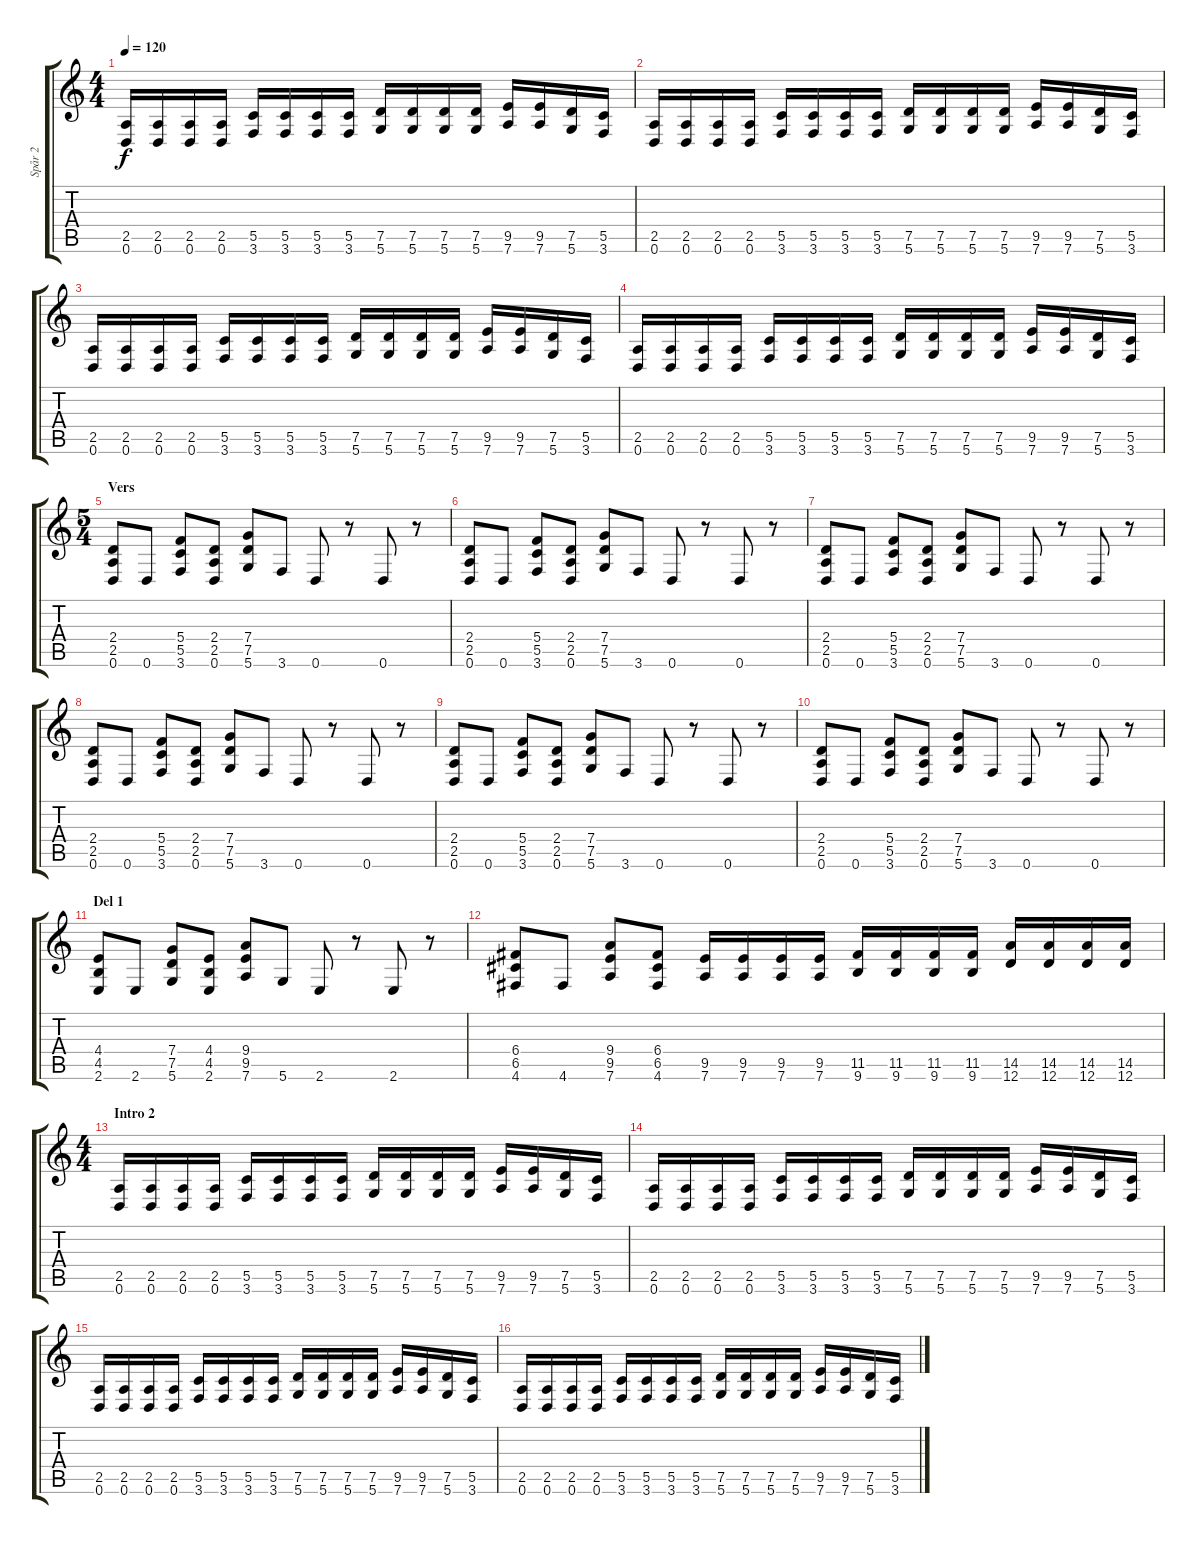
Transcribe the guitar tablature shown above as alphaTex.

\track ("Spår 2" "Spår 2") {instrument overdrivenguitar}
\staff {score tabs}
\tuning (D4 A3 F3 C3 G2 D2) {hide}
\ts (4 4)
\tempo 120
\clef g2
\ks c
(2.5 0.6).16{dy f} (2.5 0.6).16 (2.5 0.6).16 (2.5 0.6).16 (5.5 3.6).16 (5.5 3.6).16 (5.5 3.6).16 (5.5 3.6).16 (7.5 5.6).16 (7.5 5.6).16 (7.5 5.6).16 (7.5 5.6).16 (9.5 7.6).16 (9.5 7.6).16 (7.5 5.6).16 (5.5 3.6).16 |
(2.5 0.6).16 (2.5 0.6).16 (2.5 0.6).16 (2.5 0.6).16 (5.5 3.6).16 (5.5 3.6).16 (5.5 3.6).16 (5.5 3.6).16 (7.5 5.6).16 (7.5 5.6).16 (7.5 5.6).16 (7.5 5.6).16 (9.5 7.6).16 (9.5 7.6).16 (7.5 5.6).16 (5.5 3.6).16 |
(2.5 0.6).16 (2.5 0.6).16 (2.5 0.6).16 (2.5 0.6).16 (5.5 3.6).16 (5.5 3.6).16 (5.5 3.6).16 (5.5 3.6).16 (7.5 5.6).16 (7.5 5.6).16 (7.5 5.6).16 (7.5 5.6).16 (9.5 7.6).16 (9.5 7.6).16 (7.5 5.6).16 (5.5 3.6).16 |
(2.5 0.6).16 (2.5 0.6).16 (2.5 0.6).16 (2.5 0.6).16 (5.5 3.6).16 (5.5 3.6).16 (5.5 3.6).16 (5.5 3.6).16 (7.5 5.6).16 (7.5 5.6).16 (7.5 5.6).16 (7.5 5.6).16 (9.5 7.6).16 (9.5 7.6).16 (7.5 5.6).16 (5.5 3.6).16 |
\ts (5 4)
\section ("" "Vers")
(2.4 2.5 0.6).8 0.6.8 (5.4 5.5 3.6).8 (2.4 2.5 0.6).8 (7.4 7.5 5.6).8 3.6.8 0.6.8 r.8 0.6.8 r.8 |
(2.4 2.5 0.6).8 0.6.8 (5.4 5.5 3.6).8 (2.4 2.5 0.6).8 (7.4 7.5 5.6).8 3.6.8 0.6.8 r.8 0.6.8 r.8 |
(2.4 2.5 0.6).8 0.6.8 (5.4 5.5 3.6).8 (2.4 2.5 0.6).8 (7.4 7.5 5.6).8 3.6.8 0.6.8 r.8 0.6.8 r.8 |
(2.4 2.5 0.6).8 0.6.8 (5.4 5.5 3.6).8 (2.4 2.5 0.6).8 (7.4 7.5 5.6).8 3.6.8 0.6.8 r.8 0.6.8 r.8 |
(2.4 2.5 0.6).8 0.6.8 (5.4 5.5 3.6).8 (2.4 2.5 0.6).8 (7.4 7.5 5.6).8 3.6.8 0.6.8 r.8 0.6.8 r.8 |
(2.4 2.5 0.6).8 0.6.8 (5.4 5.5 3.6).8 (2.4 2.5 0.6).8 (7.4 7.5 5.6).8 3.6.8 0.6.8 r.8 0.6.8 r.8 |
\section ("" "Del 1")
(4.4 4.5 2.6).8 2.6.8 (7.4 7.5 5.6).8 (4.4 4.5 2.6).8 (9.4 9.5 7.6).8 5.6.8 2.6.8 r.8 2.6.8 r.8 |
(6.4 6.5 4.6).8 4.6.8 (9.4 9.5 7.6).8 (6.4 6.5 4.6).8 (9.5 7.6).16 (9.5 7.6).16 (9.5 7.6).16 (9.5 7.6).16 (11.5 9.6).16 (11.5 9.6).16 (11.5 9.6).16 (11.5 9.6).16 (14.5 12.6).16 (14.5 12.6).16 (14.5 12.6).16 (14.5 12.6).16 |
\ts (4 4)
\section ("" "Intro 2")
(2.5 0.6).16 (2.5 0.6).16 (2.5 0.6).16 (2.5 0.6).16 (5.5 3.6).16 (5.5 3.6).16 (5.5 3.6).16 (5.5 3.6).16 (7.5 5.6).16 (7.5 5.6).16 (7.5 5.6).16 (7.5 5.6).16 (9.5 7.6).16 (9.5 7.6).16 (7.5 5.6).16 (5.5 3.6).16 |
(2.5 0.6).16 (2.5 0.6).16 (2.5 0.6).16 (2.5 0.6).16 (5.5 3.6).16 (5.5 3.6).16 (5.5 3.6).16 (5.5 3.6).16 (7.5 5.6).16 (7.5 5.6).16 (7.5 5.6).16 (7.5 5.6).16 (9.5 7.6).16 (9.5 7.6).16 (7.5 5.6).16 (5.5 3.6).16 |
(2.5 0.6).16 (2.5 0.6).16 (2.5 0.6).16 (2.5 0.6).16 (5.5 3.6).16 (5.5 3.6).16 (5.5 3.6).16 (5.5 3.6).16 (7.5 5.6).16 (7.5 5.6).16 (7.5 5.6).16 (7.5 5.6).16 (9.5 7.6).16 (9.5 7.6).16 (7.5 5.6).16 (5.5 3.6).16 |
(2.5 0.6).16 (2.5 0.6).16 (2.5 0.6).16 (2.5 0.6).16 (5.5 3.6).16 (5.5 3.6).16 (5.5 3.6).16 (5.5 3.6).16 (7.5 5.6).16 (7.5 5.6).16 (7.5 5.6).16 (7.5 5.6).16 (9.5 7.6).16 (9.5 7.6).16 (7.5 5.6).16 (5.5 3.6).16
